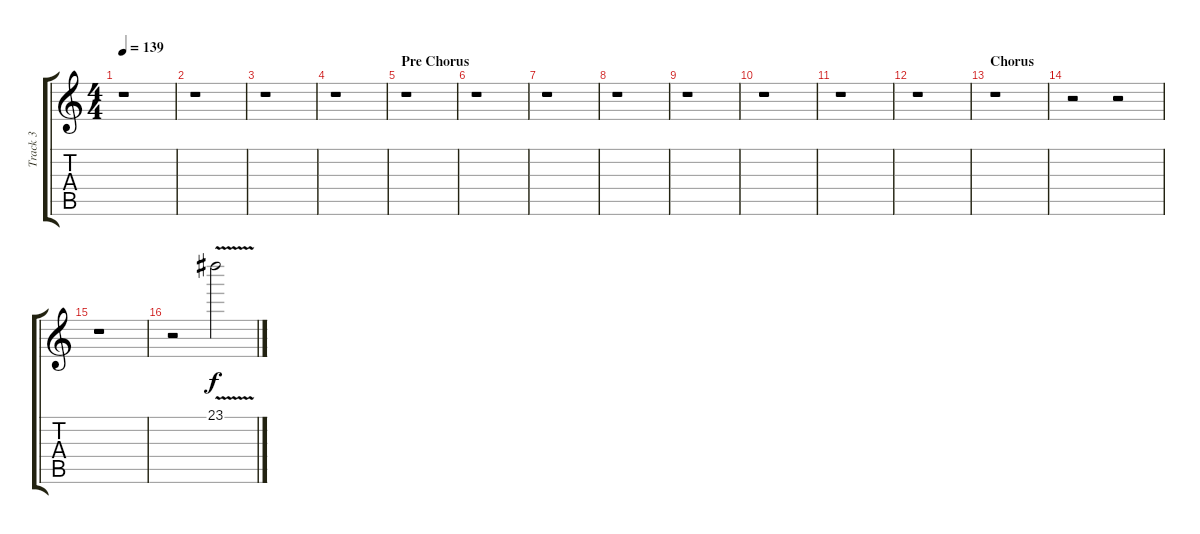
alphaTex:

\track ("Track 3" "Track 3") {instrument overdrivenguitar}
\staff {score tabs}
\tuning (E4 B3 G3 D3 A2 E2) {hide}
\ts (4 4)
\tempo 139
\clef g2
\ks c
r.1{dy f} |
r.1 |
r.1 |
r.1 |
\section ("" "Pre Chorus")
r.1 |
r.1 |
r.1 |
r.1 |
r.1 |
r.1 |
r.1 |
r.1 |
\section ("" "Chorus")
r.1 |
r.2 r.2 |
r.1 |
r.2 23.1{v}.2
